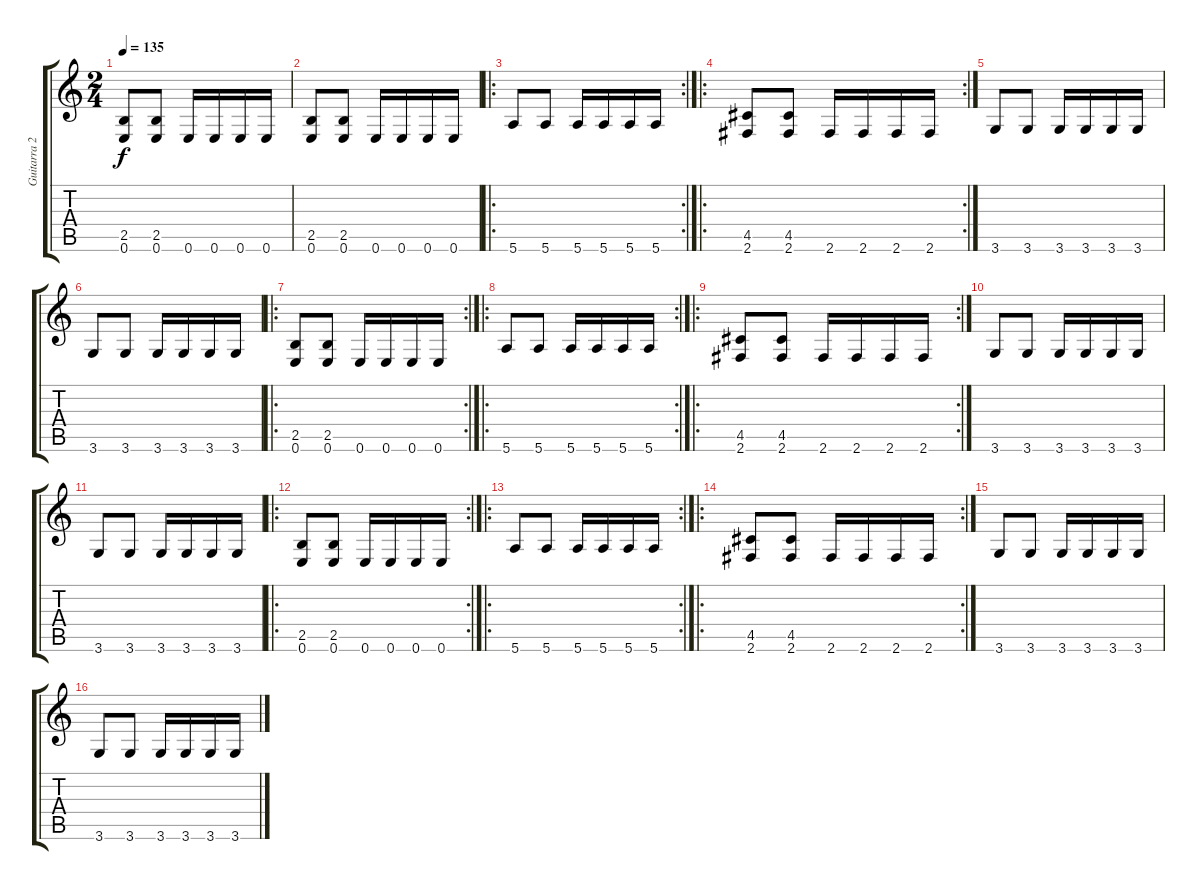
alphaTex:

\track ("Guitarra 2" "Guitarra 2") {instrument distortionguitar}
\staff {score tabs}
\tuning (E4 B3 G3 D3 A2 E2) {hide}
\ts (2 4)
\tempo 135
\clef g2
\ks c
(2.5 0.6).8{dy f} (2.5 0.6).8 0.6.16 0.6.16 0.6.16 0.6.16 |
(2.5 0.6).8 (2.5 0.6).8 0.6.16 0.6.16 0.6.16 0.6.16 |
\ro
\rc 2
5.6.8 5.6.8 5.6.16 5.6.16 5.6.16 5.6.16 |
\ro
\rc 2
(4.5 2.6).8 (4.5 2.6).8 2.6.16 2.6.16 2.6.16 2.6.16 |
3.6.8 3.6.8 3.6.16 3.6.16 3.6.16 3.6.16 |
3.6.8 3.6.8 3.6.16 3.6.16 3.6.16 3.6.16 |
\ro
\rc 2
(2.5 0.6).8 (2.5 0.6).8 0.6.16 0.6.16 0.6.16 0.6.16 |
\ro
\rc 2
5.6.8 5.6.8 5.6.16 5.6.16 5.6.16 5.6.16 |
\ro
\rc 2
(4.5 2.6).8 (4.5 2.6).8 2.6.16 2.6.16 2.6.16 2.6.16 |
3.6.8 3.6.8 3.6.16 3.6.16 3.6.16 3.6.16 |
3.6.8 3.6.8 3.6.16 3.6.16 3.6.16 3.6.16 |
\ro
\rc 2
(2.5 0.6).8 (2.5 0.6).8 0.6.16 0.6.16 0.6.16 0.6.16 |
\ro
\rc 2
5.6.8 5.6.8 5.6.16 5.6.16 5.6.16 5.6.16 |
\ro
\rc 2
(4.5 2.6).8 (4.5 2.6).8 2.6.16 2.6.16 2.6.16 2.6.16 |
3.6.8 3.6.8 3.6.16 3.6.16 3.6.16 3.6.16 |
3.6.8 3.6.8 3.6.16 3.6.16 3.6.16 3.6.16
